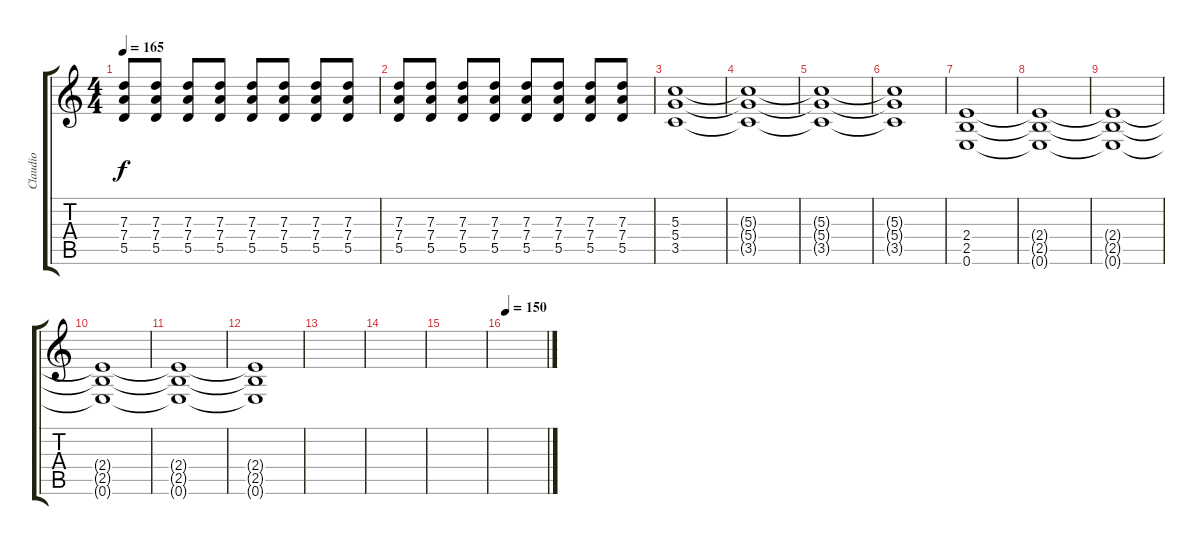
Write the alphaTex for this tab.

\track ("Claudio" "Claudio") {instrument distortionguitar}
\staff {score tabs}
\tuning (E4 B3 G3 D3 A2 E2) {hide}
\ts (4 4)
\tempo 165
\clef g2
\ks c
(7.3 7.4 5.5).8{dy f} (7.3 7.4 5.5).8 (7.3 7.4 5.5).8 (7.3 7.4 5.5).8 (7.3 7.4 5.5).8 (7.3 7.4 5.5).8 (7.3 7.4 5.5).8 (7.3 7.4 5.5).8 |
(7.3 7.4 5.5).8 (7.3 7.4 5.5).8 (7.3 7.4 5.5).8 (7.3 7.4 5.5).8 (7.3 7.4 5.5).8 (7.3 7.4 5.5).8 (7.3 7.4 5.5).8 (7.3 7.4 5.5).8 |
(5.3 5.4 3.5).1 |
(5.3{t} 5.4{t} 3.5{t}).1 |
(5.3{t} 5.4{t} 3.5{t}).1 |
(5.3{t} 5.4{t} 3.5{t}).1 |
(2.4 2.5 0.6).1 |
(2.4{t} 2.5{t} 0.6{t}).1 |
(2.4{t} 2.5{t} 0.6{t}).1{volume 0} |
(2.4{t} 2.5{t} 0.6{t}).1 |
(2.4{t} 2.5{t} 0.6{t}).1 |
(2.4{t} 2.5{t} 0.6{t}).1 |
|
|
|
\tempo 150
